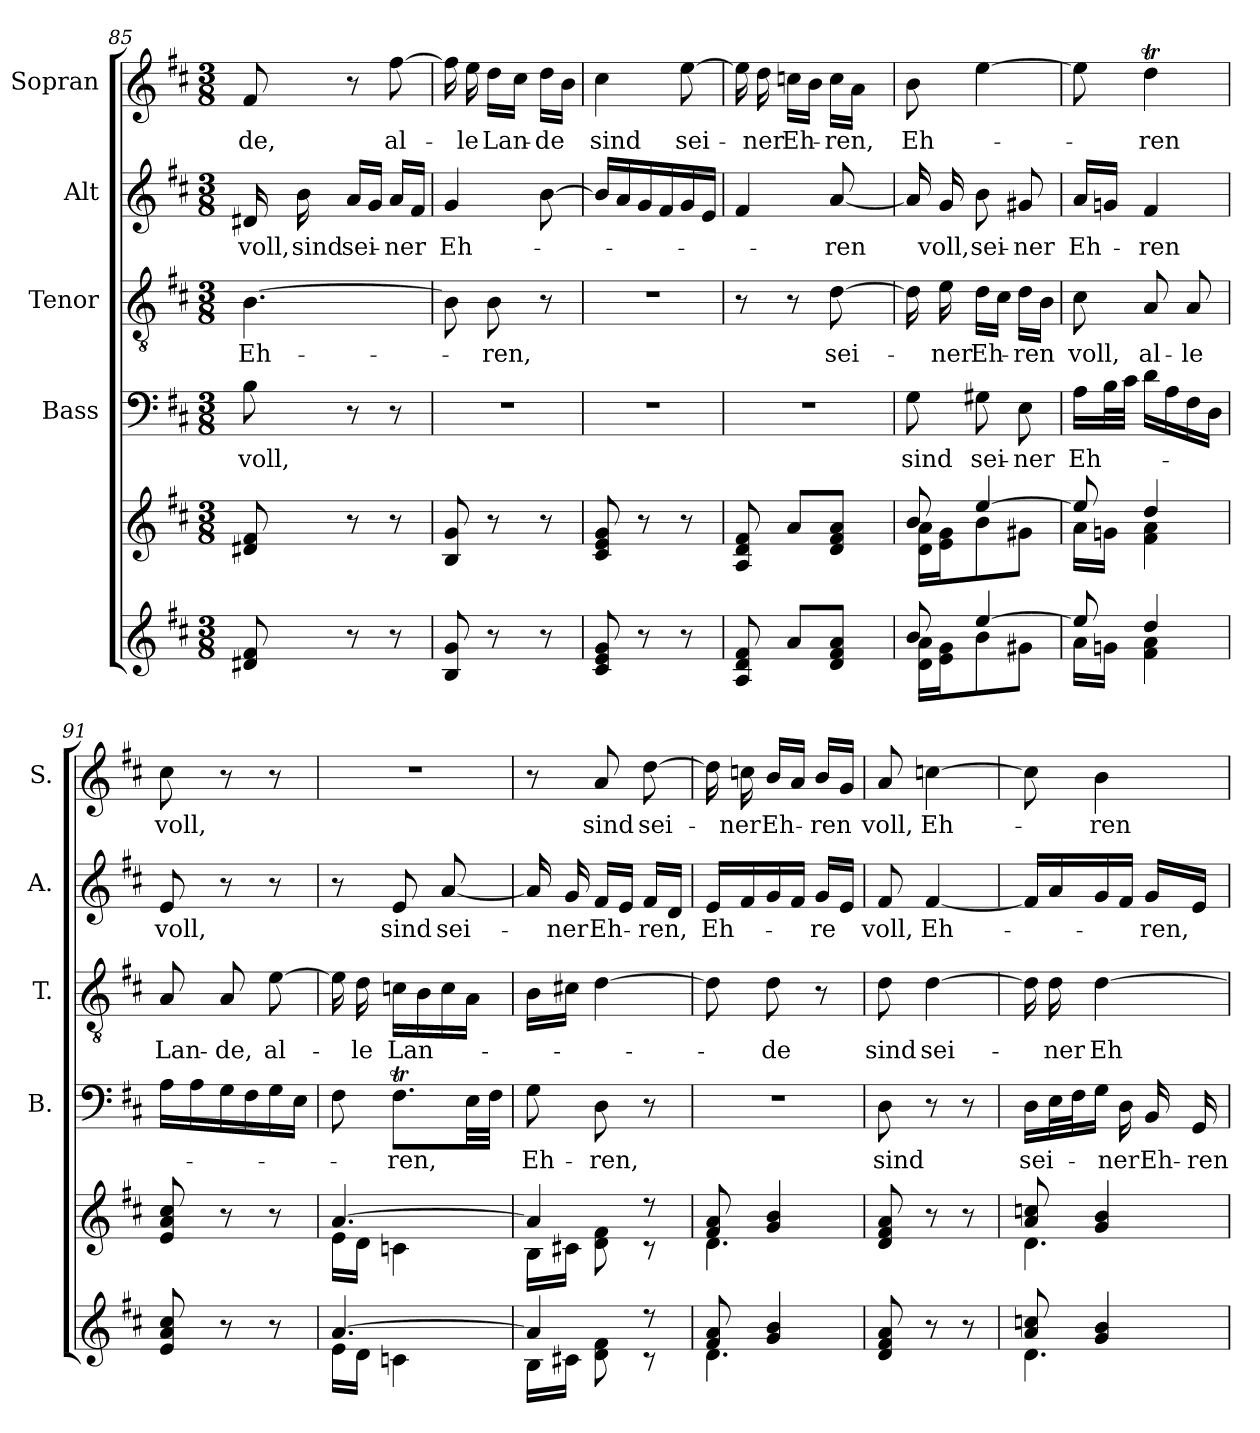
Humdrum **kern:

**kern	**kern	**kern	**text	**kern	**text	**kern	**text	**kern	**text
*part5	*part5	*part4	*part4	*part3	*part3	*part2	*part2	*part1	*part1
*staff6	*staff5	*staff4	*staff4	*staff3	*staff3	*staff2	*staff2	*staff1	*staff1
*	*	*I"Bass	*	*I"Tenor	*	*I"Alt	*	*I"Sopran	*
*	*	*I'B.	*	*I'T.	*	*I'A.	*	*I'S.	*
!!LO:PB:g=z
*clefG2	*clefG2	*clefF4	*	*clefGv2	*	*clefG2	*	*clefG2	*
*k[f#c#]	*k[f#c#]	*k[f#c#]	*	*k[f#c#]	*	*k[f#c#]	*	*k[f#c#]	*
*D:	*D:	*D:	*	*D:	*	*D:	*	*D:	*
*M3/8	*M3/8	*M3/8	*	*M3/8	*	*M3/8	*	*M3/8	*
=85	=85	=85	=85	=85	=85	=85	=85	=85	=85
!	!	!	!LO:LY:b	!	!LO:LY:b	!	!LO:LY:b	!	!LO:LY:b
8d#X/ 8f#/	8d#X/ 8f#/	8B\	voll,	[4.B\	Eh-	16d#X/	voll,	8f#/	-de,
!	!	!	!	!	!	!	!LO:LY:b	!	!
.	.	.	.	.	.	16b\	sind	.	.
!	!	!	!	!	!	!	!LO:LY:b	!	!
8r	8r	8r	.	.	.	16a/LL	sei-	8r	.
.	.	.	.	.	.	16g/JJ	.	.	.
!	!	!	!	!	!	!	!LO:LY:b	!	!LO:LY:b
8r	8r	8r	.	.	.	16a/LL	-ner	[8ff#\	al-
.	.	.	.	.	.	16f#/JJ	.	.	.
=86	=86	=86	=86	=86	=86	=86	=86	=86	=86
!	!	!	!	!	!	!	!LO:LY:b	!	!
8B/ 8g/	8B/ 8g/	4.r	.	8B\]	.	4g/	Eh-	16ff#\]	.
!	!	!	!	!	!	!	!	!	!LO:LY:b
.	.	.	.	.	.	.	.	16ee\	-le
!	!	!	!	!	!LO:LY:b	!	!	!	!LO:LY:b
8r	8r	.	.	8B\	-ren,	.	.	16dd\LL	Lan-
.	.	.	.	.	.	.	.	16cc#\JJ	.
!	!	!	!	!	!	!	!	!	!LO:LY:b
8r	8r	.	.	8r	.	[8b\	.	16dd\LL	-de
.	.	.	.	.	.	.	.	16b\JJ	.
=87	=87	=87	=87	=87	=87	=87	=87	=87	=87
!	!	!	!	!	!	!	!	!	!LO:LY:b
8c#/ 8e/ 8g/	8c#/ 8e/ 8g/	4.r	.	4.r	.	16b/LL]	.	4cc#\	sind
.	.	.	.	.	.	16a/	.	.	.
8r	8r	.	.	.	.	16g/	.	.	.
.	.	.	.	.	.	16f#/	.	.	.
!	!	!	!	!	!	!	!	!	!LO:LY:b
8r	8r	.	.	.	.	16g/	.	[8ee\	sei-
.	.	.	.	.	.	16e/JJ	.	.	.
=88	=88	=88	=88	=88	=88	=88	=88	=88	=88
8A/ 8d/ 8f#/	8A/ 8d/ 8f#/	4.r	.	8r	.	4f#/	.	16ee\]	.
!	!	!	!	!	!	!	!	!	!LO:LY:b
.	.	.	.	.	.	.	.	16dd\	-ner
!	!	!	!	!	!	!	!	!	!LO:LY:b
8a/L	8a/L	.	.	8r	.	.	.	16ccn\LL	Eh-
.	.	.	.	.	.	.	.	16b\JJ	.
!	!	!	!	!	!LO:LY:b	!	!LO:LY:b	!	!LO:LY:b
8d/ 8f#/ 8a/J	8d/ 8f#/ 8a/J	.	.	[8d\	sei-	[8a/	-ren	16cc\LL	-ren,
.	.	.	.	.	.	.	.	16a\JJ	.
=89	=89	=89	=89	=89	=89	=89	=89	=89	=89
*^	*^	*	*	*	*	*	*	*	*
!	!	!	!	!	!LO:LY:b	!	!	!	!	!	!LO:LY:b
8b/	16d\ 16a\LL	8b/	16d\ 16a\LL	8G\	sind	16d\]	.	16a/]	.	8b\	Eh-
!	!	!	!	!	!	!	!LO:LY:b	!	!LO:LY:b	!	!
.	16e\ 16g\J	.	16e\ 16g\J	.	.	16e\	-ner	16g/	voll,	.	.
!	!	!	!	!	!LO:LY:b	!	!LO:LY:b	!	!LO:LY:b	!	!
[>4ee/	8b\	[>4ee/	8b\	8G#X\	sei-	16d\LL	Eh-	8b\	sei-	[4ee\	.
.	.	.	.	.	.	16c#\JJ	.	.	.	.	.
!	!	!	!	!	!LO:LY:b	!	!LO:LY:b	!	!LO:LY:b	!	!
.	8g#X\J	.	8g#X\J	8E\	-ner	16d\LL	-ren	8g#X/	-ner	.	.
.	.	.	.	.	.	16B\JJ	.	.	.	.	.
=90	=90	=90	=90	=90	=90	=90	=90	=90	=90	=90	=90
!	!	!	!	!	!LO:LY:b	!	!LO:LY:b	!	!LO:LY:b	!	!
8ee/]	16a\LL	8ee/]	16a\LL	16A\LL	Eh-	8c#\	voll,	16a/LL	Eh-	8ee\]	.
.	16gn\JJ	.	16gn\JJ	32B\L	.	.	.	16gn/JJ	.	.	.
.	.	.	.	32c#\JJJ	.	.	.	.	.	.	.
!	!	!	!	!	!	!	!LO:LY:b	!	!LO:LY:b	!	!LO:LY:b
4dd/	4f#\ 4a\	4dd/	4f#\ 4a\	16d\LL	.	8A/	al-	4f#/	-ren	4ddT\	-ren
.	.	.	.	16A\	.	.	.	.	.	.	.
!	!	!	!	!	!	!	!LO:LY:b	!	!	!	!
.	.	.	.	16F#\	.	8A/	-le	.	.	.	.
.	.	.	.	16D\JJ	.	.	.	.	.	.	.
*v	*v	*	*	*	*	*	*	*	*	*	*
*	*v	*v	*	*	*	*	*	*	*	*
=91	=91	=91	=91	=91	=91	=91	=91	=91	=91
!	!	!	!	!	!LO:LY:b	!	!LO:LY:b	!	!LO:LY:b
8e/ 8a/ 8cc#/	8e/ 8a/ 8cc#/	16A\LL	.	8A/	Lan-	8e/	voll,	8cc#\	voll,
.	.	16A\	.	.	.	.	.	.	.
!	!	!	!	!	!LO:LY:b	!	!	!	!
8r	8r	16G\	.	8A/	-de,	8r	.	8r	.
.	.	16F#\	.	.	.	.	.	.	.
!	!	!	!	!	!LO:LY:b	!	!	!	!
8r	8r	16G\	.	[8e\	al-	8r	.	8r	.
.	.	16E\JJ	.	.	.	.	.	.	.
!!LO:LB:g=z
=92	=92	=92	=92	=92	=92	=92	=92	=92	=92
*^	*^	*	*	*	*	*	*	*	*
[>4.a/	16e\LL	[>4.a/	16e\LL	8F#\	.	16e\]	.	8r	.	4.r	.
!	!	!	!	!	!	!	!LO:LY:b	!	!	!	!
.	16d\JJ	.	16d\JJ	.	.	16d\	-le	.	.	.	.
!	!	!	!	!	!LO:LY:b	!	!LO:LY:b	!	!LO:LY:b	!	!
.	4cn\	.	4cn\	8.F#t\L	-ren,	16cn\LL	Lan-	8e/	sind	.	.
.	.	.	.	.	.	16B\	.	.	.	.	.
!	!	!	!	!	!	!	!	!	!LO:LY:b	!	!
.	.	.	.	.	.	16c\	.	[8a/	sei-	.	.
.	.	.	.	32E\LL	.	16A\JJ	.	.	.	.	.
.	.	.	.	32F#\JJJ	.	.	.	.	.	.	.
=93	=93	=93	=93	=93	=93	=93	=93	=93	=93	=93	=93
!	!	!	!	!	!LO:LY:b	!	!	!	!	!	!
4a/]	16B\LL	4a/]	16B\LL	8G\	Eh-	16B\LL	.	16a/]	.	8r	.
!	!	!	!	!	!	!	!	!	!LO:LY:b	!	!
.	16c#X\JJ	.	16c#X\JJ	.	.	16c#X\JJ	.	16g/	-ner	.	.
!	!	!	!	!	!LO:LY:b	!	!	!	!LO:LY:b	!	!LO:LY:b
.	8d\ 8f#\	.	8d\ 8f#\	8D\	-ren,	[4d\	.	16f#/LL	Eh-	8a/	sind
.	.	.	.	.	.	.	.	16e/JJ	.	.	.
!	!	!	!	!	!	!	!	!	!LO:LY:b	!	!LO:LY:b
8r	8r	8r	8r	8r	.	.	.	16f#/LL	-ren,	[8dd\	sei-
.	.	.	.	.	.	.	.	16d/JJ	.	.	.
=94	=94	=94	=94	=94	=94	=94	=94	=94	=94	=94	=94
!	!	!	!	!	!	!	!	!	!LO:LY:b	!	!
8f#/ 8a/	4.d\	8f#/ 8a/	4.d\	4.r	.	8d\]	.	16e/LL	Eh-	16dd\]	.
!	!	!	!	!	!	!	!	!	!	!	!LO:LY:b
.	.	.	.	.	.	.	.	16f#/	.	16ccn\	-ner
!	!	!	!	!	!	!	!LO:LY:b	!	!	!	!LO:LY:b
4g/ 4b/	.	4g/ 4b/	.	.	.	8d\	-de	16g/	.	16b/LL	Eh-
.	.	.	.	.	.	.	.	16f#/JJ	.	16a/JJ	.
!	!	!	!	!	!	!	!	!	!LO:LY:b	!	!LO:LY:b
.	.	.	.	.	.	8r	.	16g/LL	-re	16b/LL	-ren
.	.	.	.	.	.	.	.	16e/JJ	.	16g/JJ	.
*v	*v	*	*	*	*	*	*	*	*	*	*
*	*v	*v	*	*	*	*	*	*	*	*
=95	=95	=95	=95	=95	=95	=95	=95	=95	=95
!	!	!	!LO:LY:b	!	!LO:LY:b	!	!LO:LY:b	!	!LO:LY:b
8d/ 8f#/ 8a/	8d/ 8f#/ 8a/	8D\	sind	8d\	sind	8f#/	voll,	8a/	voll,
!	!	!	!	!	!LO:LY:b	!	!LO:LY:b	!	!LO:LY:b
8r	8r	8r	.	[4d\	sei-	[4f#/	Eh-	[4ccn\	Eh-
8r	8r	8r	.	.	.	.	.	.	.
=96	=96	=96	=96	=96	=96	=96	=96	=96	=96
*^	*^	*	*	*	*	*	*	*	*
!	!	!	!	!	!LO:LY:b	!	!	!	!	!	!
8a/ 8ccn/	4.d\	8a/ 8ccn/	4.d\	16D\LL	sei-	16d\]	.	16f#/LL]	.	8cc\]	.
!	!	!	!	!	!	!	!LO:LY:b	!	!	!	!
.	.	.	.	32E\L	.	16d\	-ner	16a/	.	.	.
.	.	.	.	32F#\J	.	.	.	.	.	.	.
!	!	!	!	!	!	!	!LO:LY:b	!	!	!	!LO:LY:b
4g/ 4b/	.	4g/ 4b/	.	16G\JJ	.	[4d\	Eh-	16g/	.	4b\	-ren
!	!	!	!	!	!LO:LY:b	!	!	!	!	!	!
.	.	.	.	16D\	-ner	.	.	16f#/JJ	.	.	.
!	!	!	!	!	!LO:LY:b	!	!	!	!LO:LY:b	!	!
.	.	.	.	16BB/	Eh-	.	.	16g/LL	-ren,	.	.
!	!	!	!	!	!LO:LY:b	!	!	!	!	!	!
.	.	.	.	16GG/	-ren	.	.	16e/JJ	.	.	.
*v	*v	*	*	*	*	*	*	*	*	*	*
*	*v	*v	*	*	*	*	*	*	*	*
=	=	=	=	=	=	=	=	=	=
*-	*-	*-	*-	*-	*-	*-	*-	*-	*-
